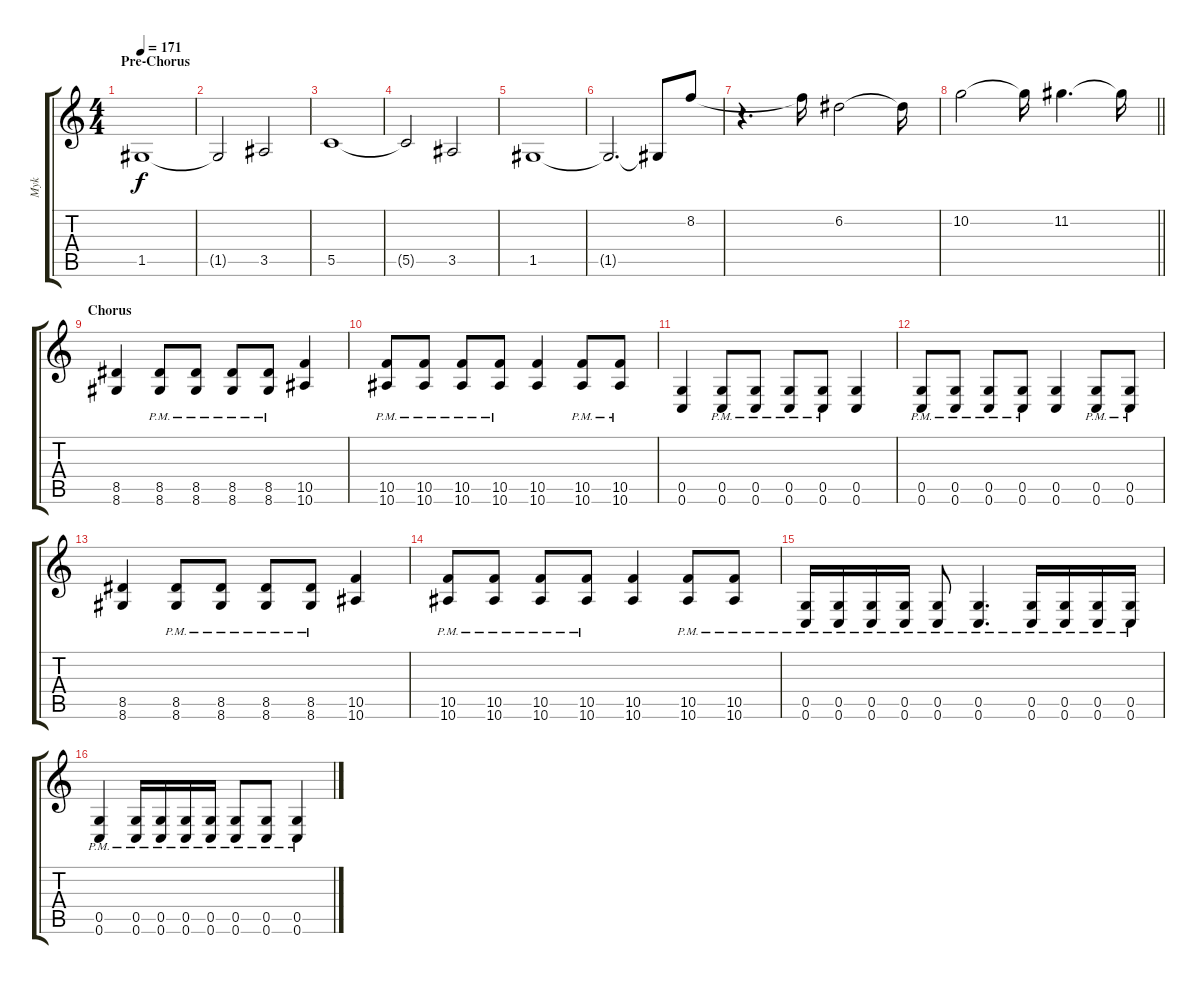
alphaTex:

\track ("Myk" "Myk") {instrument distortionguitar}
\staff {score tabs}
\tuning (D4 A3 F3 C3 G2 C2) {hide}
\ts (4 4)
\section ("" "Pre-Chorus")
\tempo 171
\clef g2
\ks c
1.5{t}.1{dy f} |
1.5{t}.2 3.5.2 |
5.5.1 |
5.5{t}.2 3.5.2 |
1.5.1 |
1.5{t}.2{d} 1.5{t}.8 8.2.8 |
r.4{d} 8.2{t}.16 6.2.2 6.2{t}.16 |
\barLineRight lightlight
10.2.2 10.2{t}.16 11.2.4{d} 11.2{t}.16 |
\section ("" "Chorus")
(8.5 8.6).4 (8.5{pm} 8.6{pm}).8 (8.5{pm} 8.6{pm}).8 (8.5{pm} 8.6{pm}).8 (8.5{pm} 8.6{pm}).8 (10.5 10.6).4 |
(10.5{pm} 10.6{pm}).8 (10.5{pm} 10.6{pm}).8 (10.5{pm} 10.6{pm}).8 (10.5{pm} 10.6{pm}).8 (10.5 10.6).4 (10.5{pm} 10.6{pm}).8 (10.5{pm} 10.6{pm}).8 |
(0.5 0.6).4 (0.5{pm} 0.6{pm}).8 (0.5{pm} 0.6{pm}).8 (0.5{pm} 0.6{pm}).8 (0.5{pm} 0.6{pm}).8 (0.5 0.6).4 |
(0.5{pm} 0.6{pm}).8 (0.5{pm} 0.6{pm}).8 (0.5{pm} 0.6{pm}).8 (0.5{pm} 0.6{pm}).8 (0.5 0.6).4 (0.5{pm} 0.6{pm}).8 (0.5{pm} 0.6{pm}).8 |
(8.5 8.6).4 (8.5{pm} 8.6{pm}).8 (8.5{pm} 8.6{pm}).8 (8.5{pm} 8.6{pm}).8 (8.5{pm} 8.6{pm}).8 (10.5 10.6).4 |
(10.5{pm} 10.6{pm}).8 (10.5{pm} 10.6{pm}).8 (10.5{pm} 10.6{pm}).8 (10.5{pm} 10.6{pm}).8 (10.5 10.6).4 (10.5{pm} 10.6{pm}).8 (10.5{pm} 10.6{pm}).8 |
(0.5{pm} 0.6{pm}).16 (0.5{pm} 0.6{pm}).16 (0.5{pm} 0.6{pm}).16 (0.5{pm} 0.6{pm}).16 (0.5{pm} 0.6{pm}).8 (0.5{pm} 0.6{pm}).4{d} (0.5{pm} 0.6{pm}).16 (0.5{pm} 0.6{pm}).16 (0.5{pm} 0.6{pm}).16 (0.5{pm} 0.6{pm}).16 |
(0.5{pm} 0.6{pm}).4 (0.5{pm} 0.6{pm}).16 (0.5{pm} 0.6{pm}).16 (0.5{pm} 0.6{pm}).16 (0.5{pm} 0.6{pm}).16 (0.5{pm} 0.6{pm}).8 (0.5{pm} 0.6{pm}).8 (0.5{pm} 0.6{pm}).4
